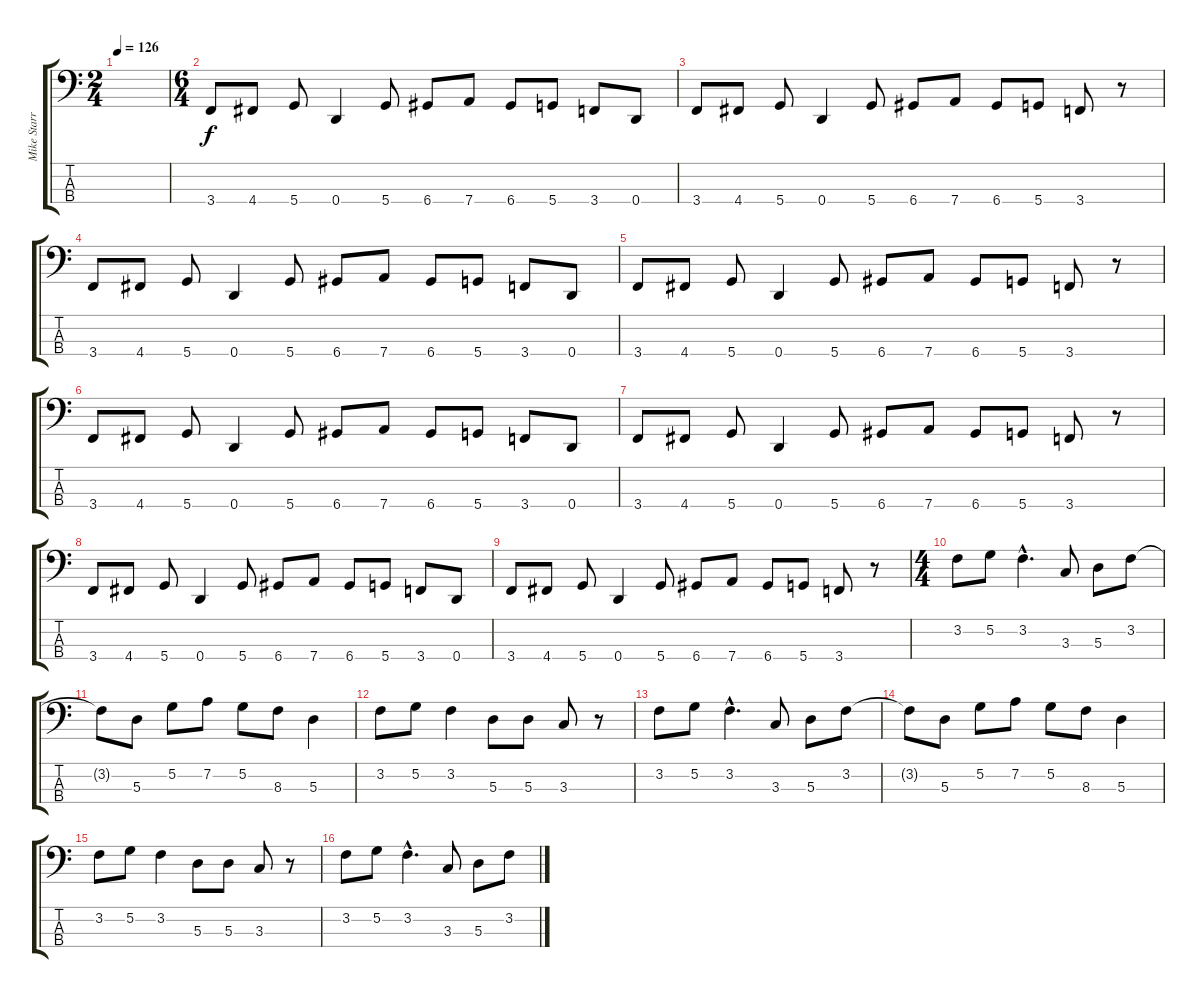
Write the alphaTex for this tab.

\track ("Mike Starr" "Mike Starr") {instrument electricbasspick}
\staff {score tabs}
\tuning (G2 D2 A1 D1) {hide}
\ts (2 4)
\tempo 126
\clef f4
\ks c
|
\ts (6 4)
3.4.8 4.4.8 5.4.8 0.4.4 5.4.8 6.4.8 7.4.8 6.4.8 5.4.8 3.4.8 0.4.8 |
3.4.8 4.4.8 5.4.8 0.4.4 5.4.8 6.4.8 7.4.8 6.4.8 5.4.8 3.4.8 r.8 |
3.4.8 4.4.8 5.4.8 0.4.4 5.4.8 6.4.8 7.4.8 6.4.8 5.4.8 3.4.8 0.4.8 |
3.4.8 4.4.8 5.4.8 0.4.4 5.4.8 6.4.8 7.4.8 6.4.8 5.4.8 3.4.8 r.8 |
3.4.8 4.4.8 5.4.8 0.4.4 5.4.8 6.4.8 7.4.8 6.4.8 5.4.8 3.4.8 0.4.8 |
3.4.8 4.4.8 5.4.8 0.4.4 5.4.8 6.4.8 7.4.8 6.4.8 5.4.8 3.4.8 r.8 |
3.4.8 4.4.8 5.4.8 0.4.4 5.4.8 6.4.8 7.4.8 6.4.8 5.4.8 3.4.8 0.4.8 |
3.4.8 4.4.8 5.4.8 0.4.4 5.4.8 6.4.8 7.4.8 6.4.8 5.4.8 3.4.8 r.8 |
\ts (4 4)
3.2.8 5.2.8 3.2{hac}.4{d} 3.3.8 5.3.8 3.2.8 |
3.2{t}.8 5.3.8 5.2.8 7.2.8 5.2.8 8.3.8 5.3.4 |
3.2.8 5.2.8 3.2.4 5.3.8 5.3.8 3.3.8 r.8 |
3.2.8 5.2.8 3.2{hac}.4{d} 3.3.8 5.3.8 3.2.8 |
3.2{t}.8 5.3.8 5.2.8 7.2.8 5.2.8 8.3.8 5.3.4 |
3.2.8 5.2.8 3.2.4 5.3.8 5.3.8 3.3.8 r.8 |
3.2.8 5.2.8 3.2{hac}.4{d} 3.3.8 5.3.8 3.2.8
